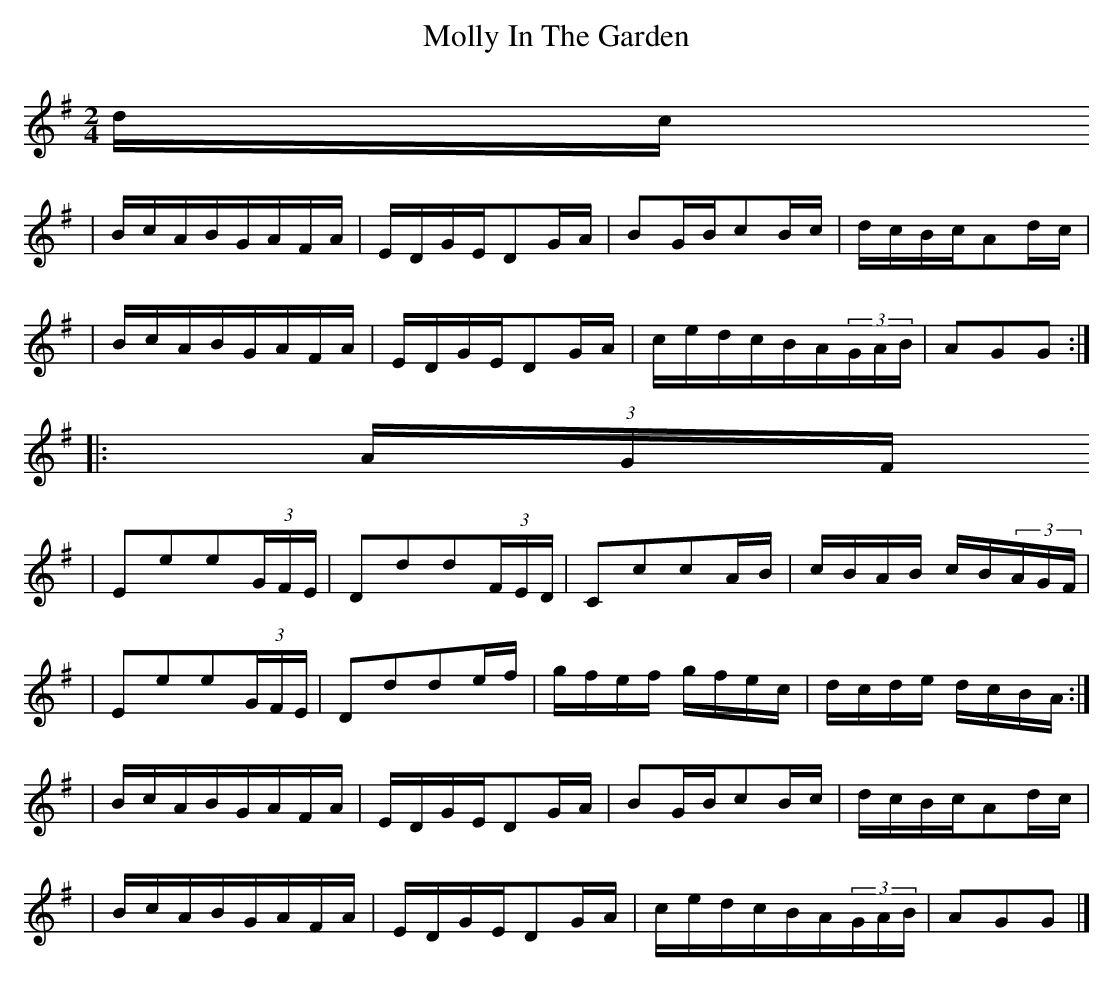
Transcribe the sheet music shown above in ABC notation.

X:1
T: Molly In The Garden
M: 2/4
L: 1/16
K: G
d-c
| BcABGAFA | EDGED2GA | B2GBc2Bc | dcBcA2dc |
| BcABGAFA | EDGED2G-A | cedcBA(3GAB | A2G2G2 :|
|: (3AGF
| E2e2e2(3GFE | D2d2d2(3FED | C2c2c2A-B | cBAB cB(3AGF |
| E2e2e2(3GFE | D2d2d2e-f | gfef gfec | dcde dcBA :|
| BcABGAFA | EDGED2GA | B2GBc2Bc | dcBcA2dc |
| BcABGAFA | EDGED2G-A | cedcBA(3GAB | A2G2G2 |]
